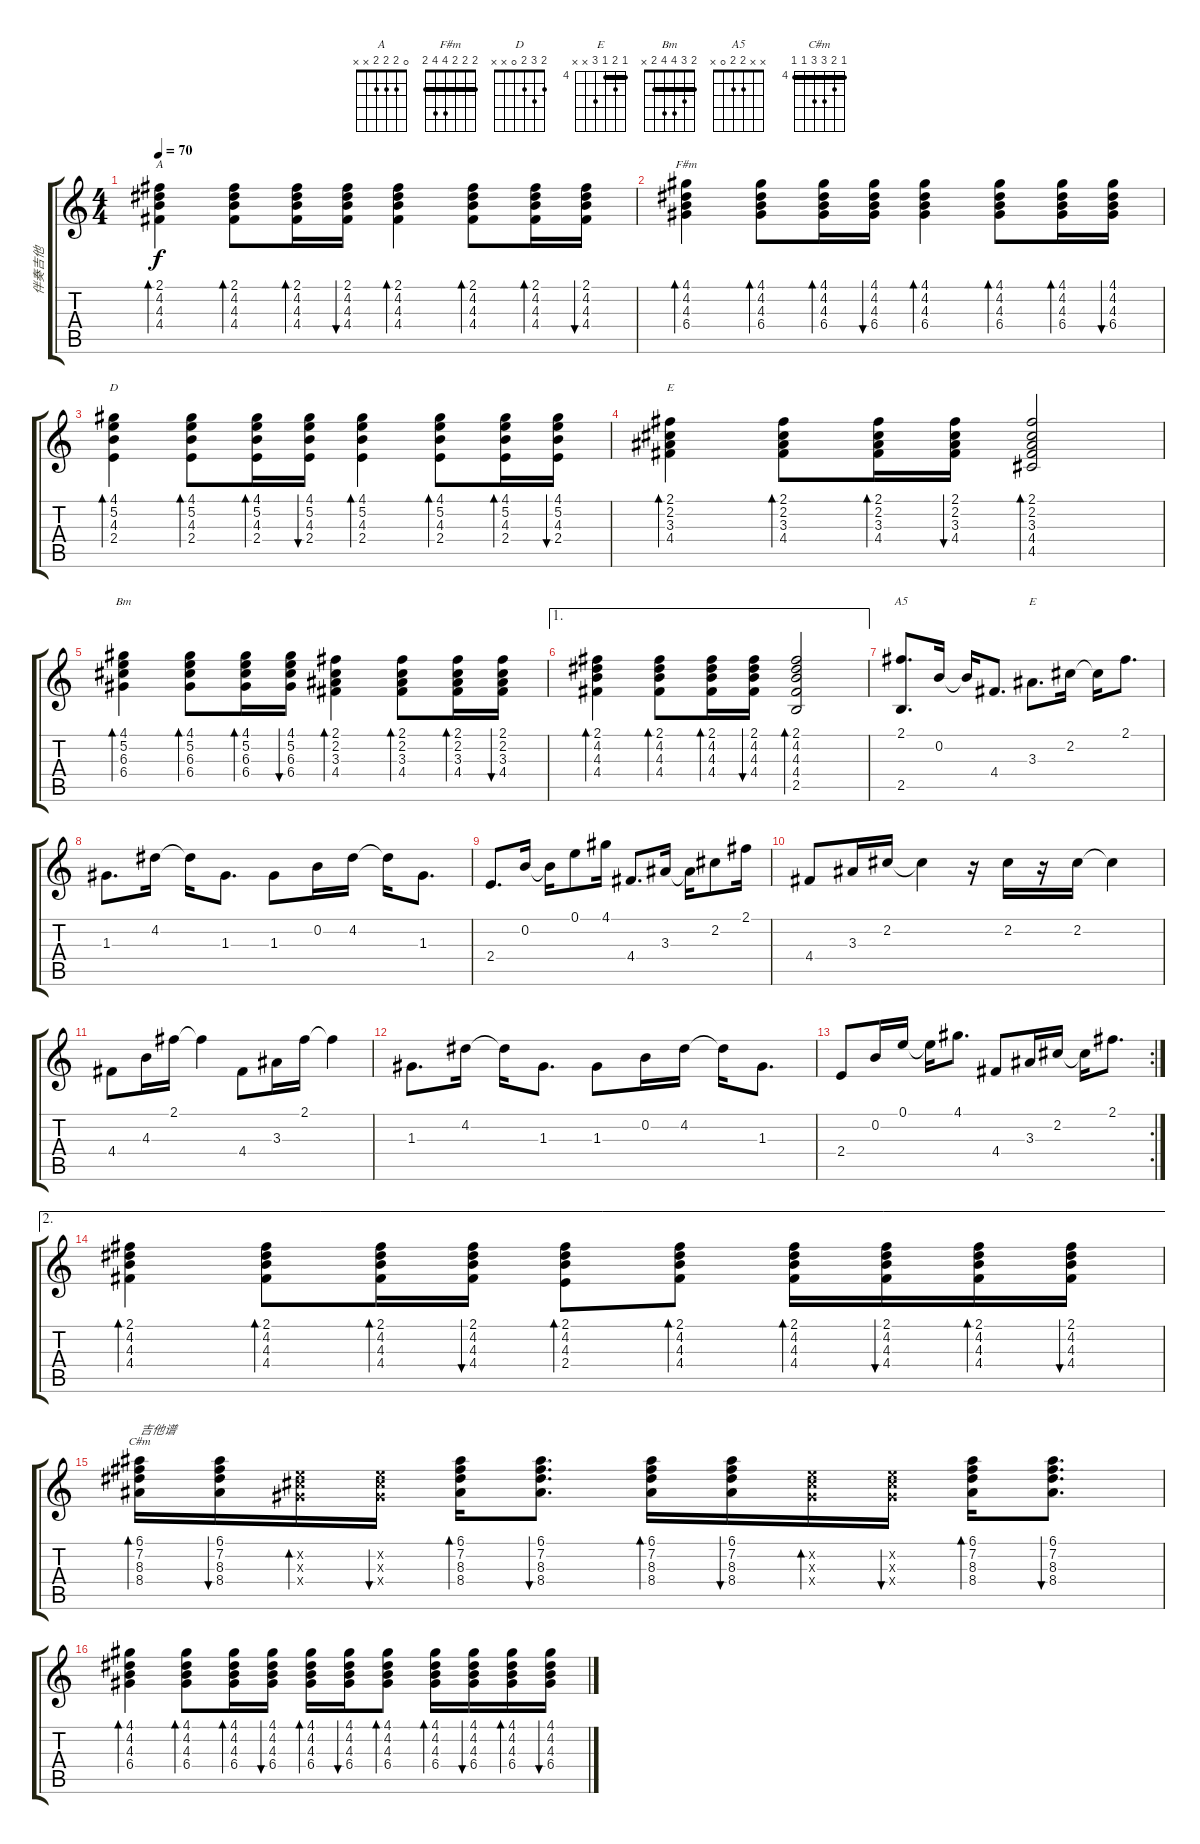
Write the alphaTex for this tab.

\track ("伴奏吉他" "伴奏吉他") {instrument acousticguitarsteel}
\staff {score tabs}
\tuning (E4 B3 G3 D3 A2 E2) {hide}
\chord ("A" 0 2 2 2 x x)
\chord ("F#m" 2 2 2 4 4 2) {barre 2}
\chord ("D" 2 3 2 0 x x)
\chord ("E" 0 0 1 2 2 0)
\chord ("Bm" 2 3 4 4 2 x) {barre 2}
\chord ("A5" x x 2 2 0 x)
\chord ("E" 4 5 4 6 x x) {firstfret 4 barre 4}
\chord ("C#m" 4 5 6 6 4 4) {firstfret 4 barre 4}
\ts (4 4)
\tempo 70
\clef g2
\ks c
(2.1 4.2 4.3 4.4).4{bd 30 ch "A" dy f} (2.1 4.2 4.3 4.4).8{bd 30} (2.1 4.2 4.3 4.4).16{bd 30} (2.1 4.2 4.3 4.4).16{bu 30} (2.1 4.2 4.3 4.4).4{bd 30} (2.1 4.2 4.3 4.4).8{bd 30} (2.1 4.2 4.3 4.4).16{bd 30} (2.1 4.2 4.3 4.4).16{bu 30} |
(4.1 4.2 4.3 6.4).4{bd 30 ch "F#m"} (4.1 4.2 4.3 6.4).8{bd 30} (4.1 4.2 4.3 6.4).16{bd 30} (4.1 4.2 4.3 6.4).16{bu 30} (4.1 4.2 4.3 6.4).4{bd 30} (4.1 4.2 4.3 6.4).8{bd 30} (4.1 4.2 4.3 6.4).16{bd 30} (4.1 4.2 4.3 6.4).16{bu 30} |
(4.1 5.2 4.3 2.4).4{bd 30 ch "D"} (4.1 5.2 4.3 2.4).8{bd 30} (4.1 5.2 4.3 2.4).16{bd 30} (4.1 5.2 4.3 2.4).16{bu 30} (4.1 5.2 4.3 2.4).4{bd 30} (4.1 5.2 4.3 2.4).8{bd 30} (4.1 5.2 4.3 2.4).16{bd 30} (4.1 5.2 4.3 2.4).16{bu 30} |
(2.1 2.2 3.3 4.4).4{bd 30 ch "E"} (2.1 2.2 3.3 4.4).8{bd 30} (2.1 2.2 3.3 4.4).16{bd 30} (2.1 2.2 3.3 4.4).16{bu 30} (2.1 2.2 3.3 4.4 4.5).2{bd 240} |
(4.1 5.2 6.3 6.4).4{bd 30 ch "Bm"} (4.1 5.2 6.3 6.4).8{bd 30} (4.1 5.2 6.3 6.4).16{bd 30} (4.1 5.2 6.3 6.4).16{bu 30} (2.1 2.2 3.3 4.4).4{bd 30} (2.1 2.2 3.3 4.4).8{bd 30} (2.1 2.2 3.3 4.4).16{bd 30} (2.1 2.2 3.3 4.4).16{bu 30} |
\ae 1
(2.1 4.2 4.3 4.4).4{bd 30} (2.1 4.2 4.3 4.4).8{bd 30} (2.1 4.2 4.3 4.4).16{bd 30} (2.1 4.2 4.3 4.4).16{bu 30} (2.1 4.2 4.3 4.4 2.5).2{bd 240} |
(2.1 2.5).8{d ch "A5"} 0.2.16 0.2{t}.16 4.4.8{d} 3.3.8{d ch "E"} 2.2.16 2.2{t}.16 2.1.8{d} |
1.3.8{d} 4.2.16 4.2{t}.16 1.3.8{d} 1.3.8 0.2.16 4.2.16 4.2{t}.16 1.3.8{d} |
2.4.8{d} 0.2.16 0.2{t}.16 0.1.8 4.1.16 4.4.8{d} 3.3.16 3.3{t}.16 2.2.8 2.1.16 |
4.4.8 3.3.16 2.2.16 2.2{t}.4 r.16 2.2.16 r.16 2.2.16 2.2{t}.4 |
4.4.8 4.3.16 2.1.16 2.1{t}.4 4.4.8 3.3.16 2.1.16 2.1{t}.4 |
1.3.8{d} 4.2.16 4.2{t}.16 1.3.8{d} 1.3.8 0.2.16 4.2.16 4.2{t}.16 1.3.8{d} |
\rc 2
2.4.8 0.2.16 0.1.16 0.1{t}.16 4.1.8{d} 4.4.8 3.3.16 2.2.16 2.2{t}.16 2.1.8{d} |
\ae 2
(2.1 4.2 4.3 4.4).4{bd 30} (2.1 4.2 4.3 4.4).8{bd 30} (2.1 4.2 4.3 4.4).16{bd 30} (2.1 4.2 4.3 4.4).16{bu 30} (2.1 4.2 4.3 2.4).8{bd 30} (2.1 4.2 4.3 4.4).8{bd 30} (2.1 4.2 4.3 4.4).16{bd 30} (2.1 4.2 4.3 4.4).16{bu 30} (2.1 4.2 4.3 4.4).16{bd 30} (2.1 4.2 4.3 4.4).16{bu 30} |
(6.1 7.2 8.3 8.4).16{bd 30 ch "C#m" txt "吉他谱"} (6.1 7.2 8.3 8.4).16{bu 30} (5.2{x} 6.3{x} 6.4{x}).16{bd 30} (5.2{x} 6.3{x} 6.4{x}).16{bu 30} (6.1 7.2 8.3 8.4).16{bd 30} (6.1 7.2 8.3 8.4).8{d bu 30} (6.1 7.2 8.3 8.4).16{bd 30} (6.1 7.2 8.3 8.4).16{bu 30} (5.2{x} 6.3{x} 6.4{x}).16{bd 30} (5.2{x} 6.3{x} 6.4{x}).16{bu 30} (6.1 7.2 8.3 8.4).16{bd 30} (6.1 7.2 8.3 8.4).8{d bu 30} |
(4.1 4.2 4.3 6.4).4{bd 30} (4.1 4.2 4.3 6.4).8{bd 30} (4.1 4.2 4.3 6.4).16{bd 30} (4.1 4.2 4.3 6.4).16{bu 30} (4.1 4.2 4.3 6.4).16{bd 30} (4.1 4.2 4.3 6.4).16{bu 30} (4.1 4.2 4.3 6.4).8{bd 30} (4.1 4.2 4.3 6.4).16{bd 30} (4.1 4.2 4.3 6.4).16{bu 30} (4.1 4.2 4.3 6.4).16{bd 30} (4.1 4.2 4.3 6.4).16{bu 30}
